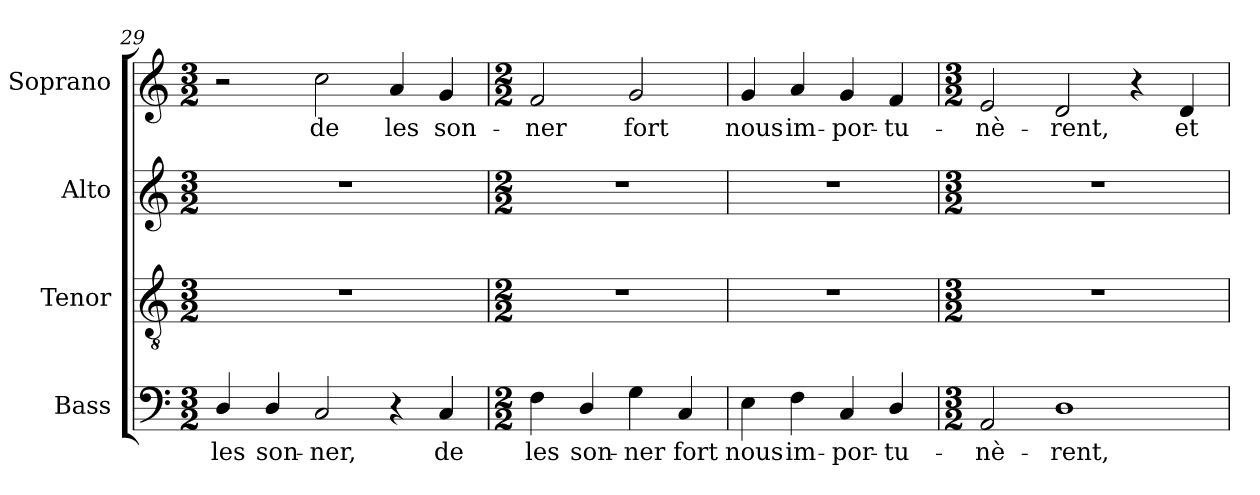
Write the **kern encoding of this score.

**kern	**text	**kern	**kern	**kern	**text
*part4	*part4	*part3	*part2	*part1	*part1
*staff4	*staff4	*staff3	*staff2	*staff1	*staff1
*I"Bass	*	*I"Tenor	*I"Alto	*I"Soprano	*
*I'B.	*	*I'T.	*I'A.	*I'S.	*
*clefF4	*	*clefGv2	*clefG2	*clefG2	*
*	*	*ITrd7c12	*	*	*
*k[]	*	*k[]	*k[]	*k[]	*
*C:	*	*C:	*C:	*C:	*
*M3/2	*	*M3/2	*M3/2	*M3/2	*
=29	=29	=29	=29	=29	=29
!	!LO:LY:b:color=#000000	!LO:N:vis=1	!LO:N:vis=1	!	!
4Di/	les	1.r	1.r	2r	.
!	!LO:LY:b:color=#000000	!	!	!	!
4Di/	son-	.	.	.	.
!	!LO:LY:b:color=#000000	!	!	!	!
!	!	!	!	!	!LO:LY:b:color=#000000
2Ci/	-ner,	.	.	2cci\	de
!	!	!	!	!	!LO:LY:b:color=#000000
4r	.	.	.	4ai/	les
!	!LO:LY:b:color=#000000	!	!	!	!
!	!	!	!	!	!LO:LY:b:color=#000000
4Ci/	de	.	.	4gi/	son-
=30	=30	=30	=30	=30	=30
*M2/2	*	*M2/2	*M2/2	*M2/2	*
!	!LO:LY:b:color=#000000	!	!	!	!
!	!	!	!	!	!LO:LY:b:color=#000000
4Fi\	les	1r	1r	2fi/	-ner
!	!LO:LY:b:color=#000000	!	!	!	!
4Di/	son-	.	.	.	.
!	!LO:LY:b:color=#000000	!	!	!	!
!	!	!	!	!	!LO:LY:b:color=#000000
4Gi\	-ner	.	.	2gi/	fort
!	!LO:LY:b:color=#000000	!	!	!	!
4Ci/	fort	.	.	.	.
!!LO:LB:g=z
=31	=31	=31	=31	=31	=31
!	!LO:LY:b:color=#000000	!	!	!	!
!	!	!	!	!	!LO:LY:b:color=#000000
4Ei\	nous	1r	1r	4gi/	nous
!	!LO:LY:b:color=#000000	!	!	!	!
!	!	!	!	!	!LO:LY:b:color=#000000
4Fi\	im-	.	.	4ai/	im-
!	!LO:LY:b:color=#000000	!	!	!	!
!	!	!	!	!	!LO:LY:b:color=#000000
4Ci/	-por-	.	.	4gi/	-por-
!	!LO:LY:b:color=#000000	!	!	!	!
!	!	!	!	!	!LO:LY:b:color=#000000
4Di/	-tu-	.	.	4fi/	-tu-
=32	=32	=32	=32	=32	=32
*M3/2	*	*M3/2	*M3/2	*M3/2	*
!	!LO:LY:b:color=#000000	!LO:N:vis=1	!LO:N:vis=1	!	!
!	!	!	!	!	!LO:LY:b:color=#000000
2AAi/	-nè-	1.r	1.r	2ei/	-nè-
!	!LO:LY:b:color=#000000	!	!	!	!
!	!	!	!	!	!LO:LY:b:color=#000000
1Di	-rent,	.	.	2di/	-rent,
.	.	.	.	4r	.
!	!	!	!	!	!LO:LY:b:color=#000000
.	.	.	.	4di/	et
=	=	=	=	=	=
*-	*-	*-	*-	*-	*-
